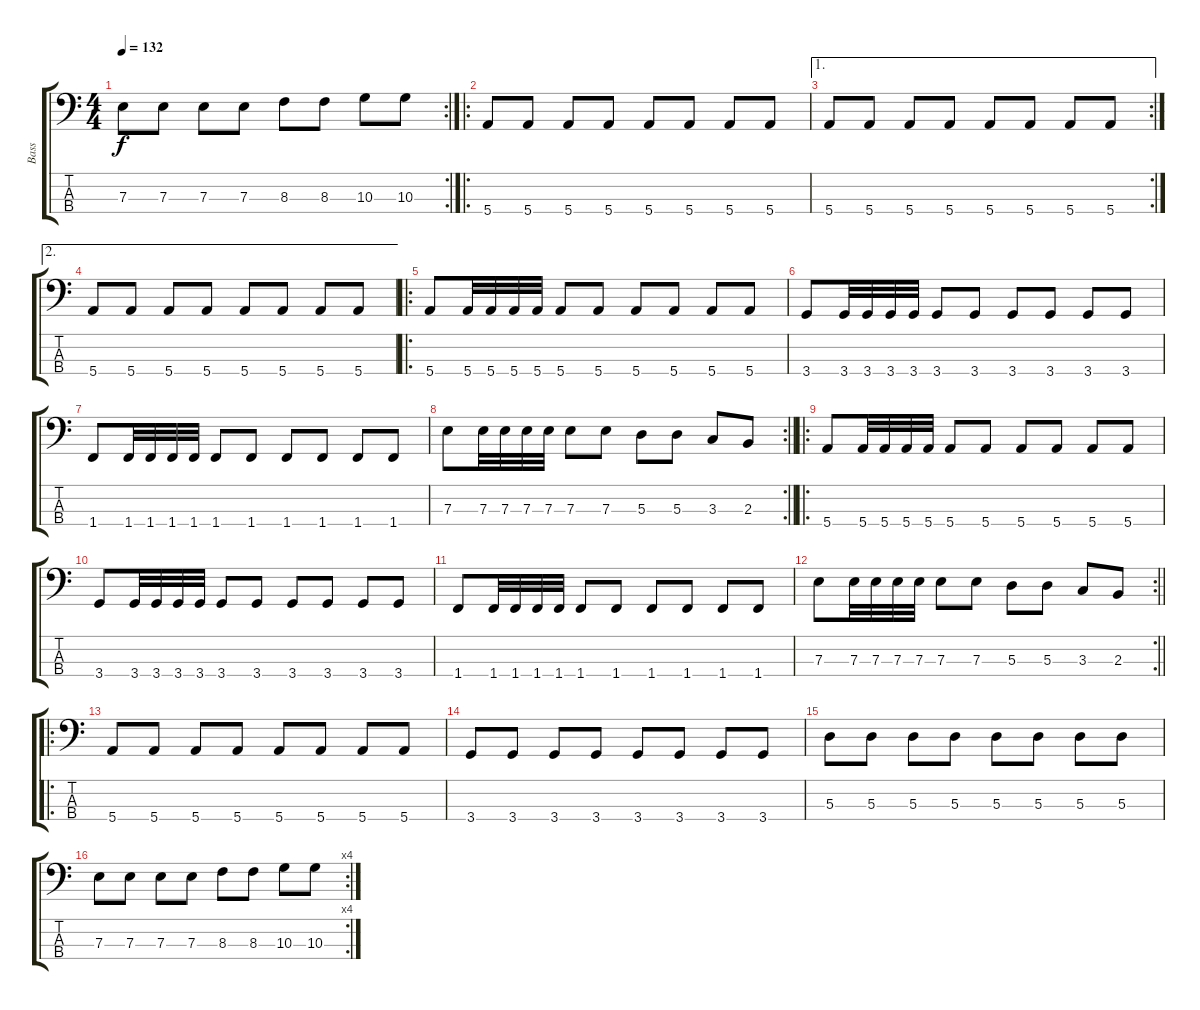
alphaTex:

\track ("Bass" "Bass") {instrument electricbassfinger}
\staff {score tabs}
\tuning (G2 D2 A1 E1) {hide}
\rc 2
\ts (4 4)
\tempo 132
\clef f4
\ks c
7.3.8{dy f} 7.3.8 7.3.8 7.3.8 8.3.8 8.3.8 10.3.8 10.3.8 |
\ro
5.4.8 5.4.8 5.4.8 5.4.8 5.4.8 5.4.8 5.4.8 5.4.8 |
\ae 1
\rc 2
5.4.8 5.4.8 5.4.8 5.4.8 5.4.8 5.4.8 5.4.8 5.4.8 |
\ae 2
5.4.8 5.4.8 5.4.8 5.4.8 5.4.8 5.4.8 5.4.8 5.4.8 |
\ro
5.4.8 5.4.32 5.4.32 5.4.32 5.4.32 5.4.8 5.4.8 5.4.8 5.4.8 5.4.8 5.4.8 |
3.4.8 3.4.32 3.4.32 3.4.32 3.4.32 3.4.8 3.4.8 3.4.8 3.4.8 3.4.8 3.4.8 |
1.4.8 1.4.32 1.4.32 1.4.32 1.4.32 1.4.8 1.4.8 1.4.8 1.4.8 1.4.8 1.4.8 |
\rc 2
\barLineRight lightlight
7.3.8 7.3.32 7.3.32 7.3.32 7.3.32 7.3.8 7.3.8 5.3.8 5.3.8 3.3.8 2.3.8 |
\ro
5.4.8 5.4.32 5.4.32 5.4.32 5.4.32 5.4.8 5.4.8 5.4.8 5.4.8 5.4.8 5.4.8 |
3.4.8 3.4.32 3.4.32 3.4.32 3.4.32 3.4.8 3.4.8 3.4.8 3.4.8 3.4.8 3.4.8 |
1.4.8 1.4.32 1.4.32 1.4.32 1.4.32 1.4.8 1.4.8 1.4.8 1.4.8 1.4.8 1.4.8 |
\rc 2
\barLineRight lightlight
7.3.8 7.3.32 7.3.32 7.3.32 7.3.32 7.3.8 7.3.8 5.3.8 5.3.8 3.3.8 2.3.8 |
\ro
5.4.8 5.4.8 5.4.8 5.4.8 5.4.8 5.4.8 5.4.8 5.4.8 |
3.4.8 3.4.8 3.4.8 3.4.8 3.4.8 3.4.8 3.4.8 3.4.8 |
5.3.8 5.3.8 5.3.8 5.3.8 5.3.8 5.3.8 5.3.8 5.3.8 |
\rc 4
7.3.8 7.3.8 7.3.8 7.3.8 8.3.8 8.3.8 10.3.8 10.3.8
